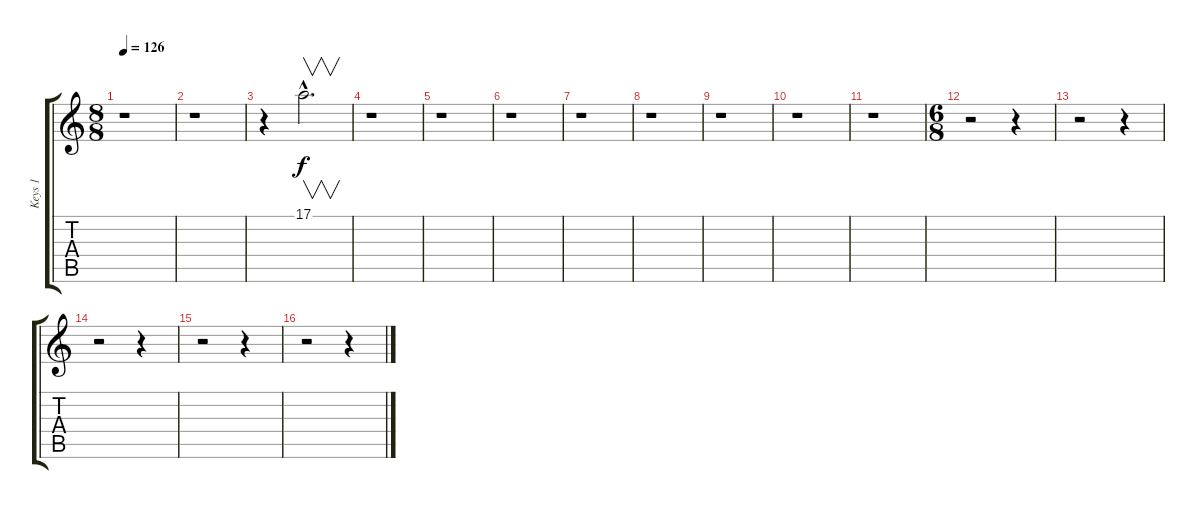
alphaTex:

\track ("Keys 1" "Keys 1") {instrument synthstrings1}
\staff {score tabs}
\tuning (E4 B3 G3 D3 A2 E2) {hide}
\ts (8 8)
\tempo 126
\clef g2
\ks c
r.1{dy f} |
r.1 |
r.4 17.1{hac}.2{v d} |
r.1 |
r.1 |
r.1 |
r.1 |
r.1 |
r.1 |
r.1 |
r.1 |
\ts (6 8)
r.2 r.4 |
r.2 r.4 |
r.2 r.4 |
r.2 r.4 |
r.2 r.4
